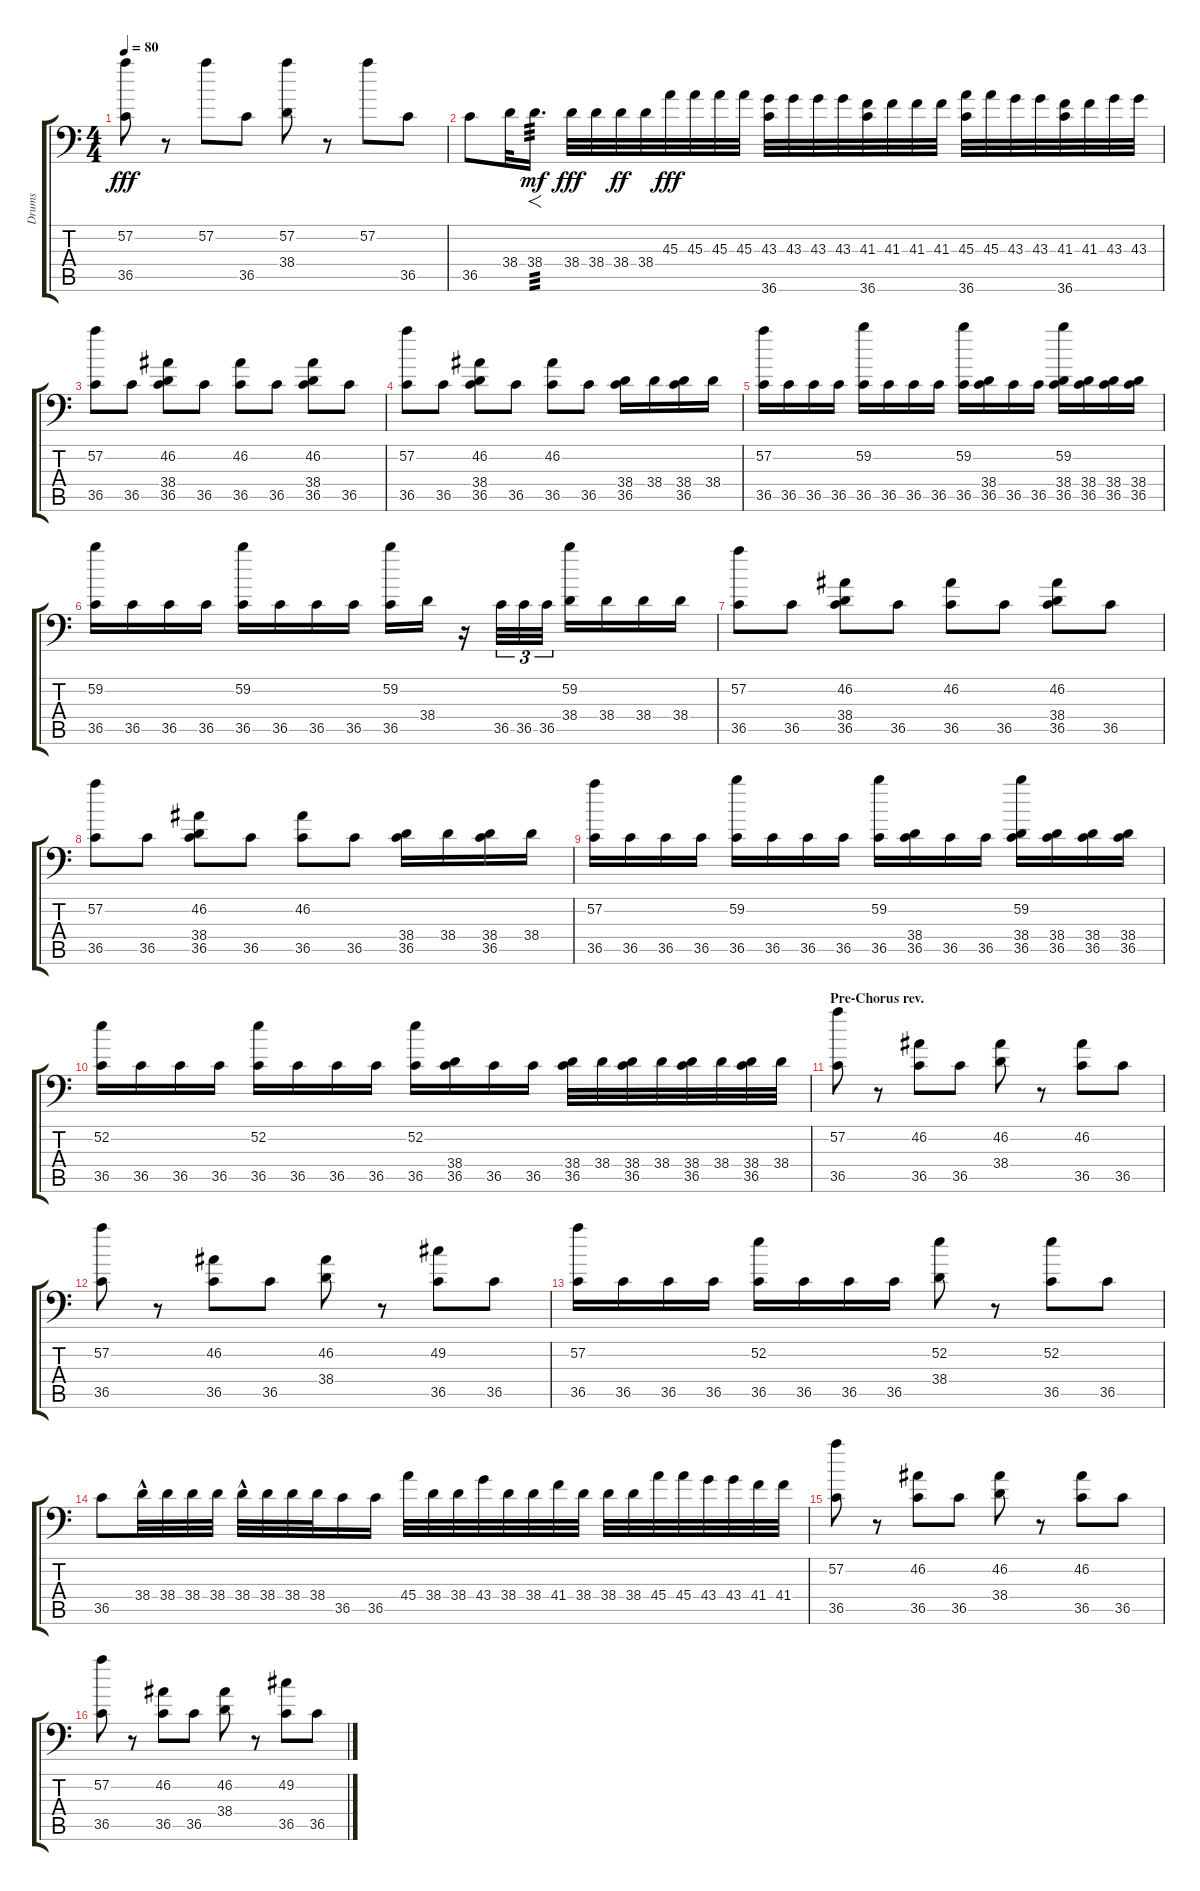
\track ("Drums" "Drums") {instrument acousticgrandpiano}
\staff {score tabs}
\tuning (C-1 C-1 C-1 C-1 C-1 C-1) {hide}
\ts (4 4)
\tempo 80
\clef f4
\ks c
(57.2 36.5).8{dy fff} r.8 57.2.8 36.5.8 (57.2 38.4).8 r.8 57.2.8 36.5.8 |
36.5.8 38.4.32 38.4.16{f d tp 3 dy mf} 38.4.32{dy fff} 38.4.32 38.4.32{dy ff} 38.4.32 45.3.32{dy fff} 45.3.32 45.3.32 45.3.32 (43.3 36.6).32 43.3.32 43.3.32 43.3.32 (41.3 36.6).32 41.3.32 41.3.32 41.3.32 (45.3 36.6).32 45.3.32 43.3.32 43.3.32 (41.3 36.6).32 41.3.32 43.3.32 43.3.32 |
(57.2 36.5).8 36.5.8 (46.2 38.4 36.5).8 36.5.8 (46.2 36.5).8 36.5.8 (46.2 38.4 36.5).8 36.5.8 |
(57.2 36.5).8 36.5.8 (46.2 38.4 36.5).8 36.5.8 (46.2 36.5).8 36.5.8 (38.4 36.5).16 38.4.16 (38.4 36.5).16 38.4.16 |
(57.2 36.5).16 36.5.16 36.5.16 36.5.16 (59.2 36.5).16 36.5.16 36.5.16 36.5.16 (59.2 36.5).16 (38.4 36.5).16 36.5.16 36.5.16 (59.2 38.4 36.5).16 (38.4 36.5).16 (38.4 36.5).16 (38.4 36.5).16 |
(59.2 36.5).16 36.5.16 36.5.16 36.5.16 (59.2 36.5).16 36.5.16 36.5.16 36.5.16 (59.2 36.5).16 38.4.16 r.16 36.5.32{tu (3 2)} 36.5.32{tu (3 2)} 36.5.32{tu (3 2)} (59.2 38.4).16 38.4.16 38.4.16 38.4.16 |
(57.2 36.5).8 36.5.8 (46.2 38.4 36.5).8 36.5.8 (46.2 36.5).8 36.5.8 (46.2 38.4 36.5).8 36.5.8 |
(57.2 36.5).8 36.5.8 (46.2 38.4 36.5).8 36.5.8 (46.2 36.5).8 36.5.8 (38.4 36.5).16 38.4.16 (38.4 36.5).16 38.4.16 |
(57.2 36.5).16 36.5.16 36.5.16 36.5.16 (59.2 36.5).16 36.5.16 36.5.16 36.5.16 (59.2 36.5).16 (38.4 36.5).16 36.5.16 36.5.16 (59.2 38.4 36.5).16 (38.4 36.5).16 (38.4 36.5).16 (38.4 36.5).16 |
(52.2 36.5).16 36.5.16 36.5.16 36.5.16 (52.2 36.5).16 36.5.16 36.5.16 36.5.16 (52.2 36.5).16 (38.4 36.5).16 36.5.16 36.5.16 (38.4 36.5).32 38.4.32 (38.4 36.5).32 38.4.32 (38.4 36.5).32 38.4.32 (38.4 36.5).32 38.4.32 |
\section ("" "Pre-Chorus rev. ")
(57.2 36.5).8 r.8 (46.2 36.5).8 36.5.8 (46.2 38.4).8 r.8 (46.2 36.5).8 36.5.8 |
(57.2 36.5).8 r.8 (46.2 36.5).8 36.5.8 (46.2 38.4).8 r.8 (49.2 36.5).8 36.5.8 |
(57.2 36.5).16 36.5.16 36.5.16 36.5.16 (52.2 36.5).16 36.5.16 36.5.16 36.5.16 (52.2 38.4).8 r.8 (52.2 36.5).8 36.5.8 |
36.5.8 38.4{hac}.32 38.4.32 38.4.32 38.4.32 38.4{hac}.32 38.4.32 38.4.32 38.4.32 36.5.16 36.5.16 45.4.32 38.4.32 38.4.32 43.4.32 38.4.32 38.4.32 41.4.32 38.4.32 38.4.32 38.4.32 45.4.32 45.4.32 43.4.32 43.4.32 41.4.32 41.4.32 |
(57.2 36.5).8 r.8 (46.2 36.5).8 36.5.8 (46.2 38.4).8 r.8 (46.2 36.5).8 36.5.8 |
(57.2 36.5).8 r.8 (46.2 36.5).8 36.5.8 (46.2 38.4).8 r.8 (49.2 36.5).8 36.5.8
